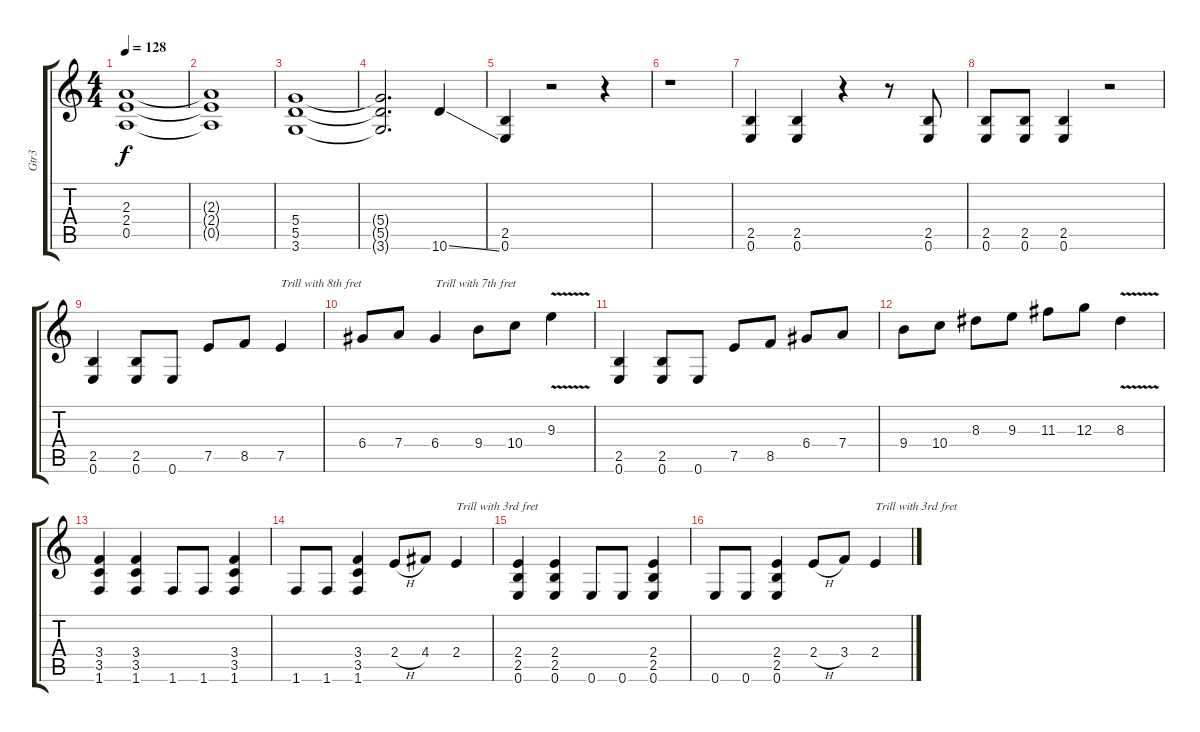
\track ("Gtr3" "Gtr3") {instrument distortionguitar}
\staff {score tabs}
\tuning (E4 B3 G3 D3 A2 E2) {hide}
\ts (4 4)
\tempo 128
\clef g2
\ks c
(2.3 2.4 0.5).1{dy f} |
(2.3{t} 2.4{t} 0.5{t}).1 |
(5.4 5.5 3.6).1 |
(5.4{t} 5.5{t} 3.6{t}).2{d} 10.6{ss}.4 |
(2.5 0.6).4 r.2 r.4 |
r.1 |
(2.5 0.6).4 (2.5 0.6).4 r.4 r.8 (2.5 0.6).8 |
(2.5 0.6).8 (2.5 0.6).8 (2.5 0.6).4 r.2 |
(2.5 0.6).4 (2.5 0.6).8 0.6.8 7.5.8 8.5.8 7.5.4{txt "Trill with 8th fret"} |
6.4.8 7.4.8 6.4.4{txt "Trill with 7th fret"} 9.4.8 10.4.8 9.3{v}.4 |
(2.5 0.6).4 (2.5 0.6).8 0.6.8 7.5.8 8.5.8 6.4.8 7.4.8 |
9.4.8 10.4.8 8.3.8 9.3.8 11.3.8 12.3.8 8.3{v}.4 |
(3.4 3.5 1.6).4 (3.4 3.5 1.6).4 1.6.8 1.6.8 (3.4 3.5 1.6).4 |
1.6.8 1.6.8 (3.4 3.5 1.6).4 2.4{h}.8 4.4.8 2.4.4{txt "Trill with 3rd fret"} |
(2.4 2.5 0.6).4 (2.4 2.5 0.6).4 0.6.8 0.6.8 (2.4 2.5 0.6).4 |
0.6.8 0.6.8 (2.4 2.5 0.6).4 2.4{h}.8 3.4.8 2.4.4{txt "Trill with 3rd fret"}
